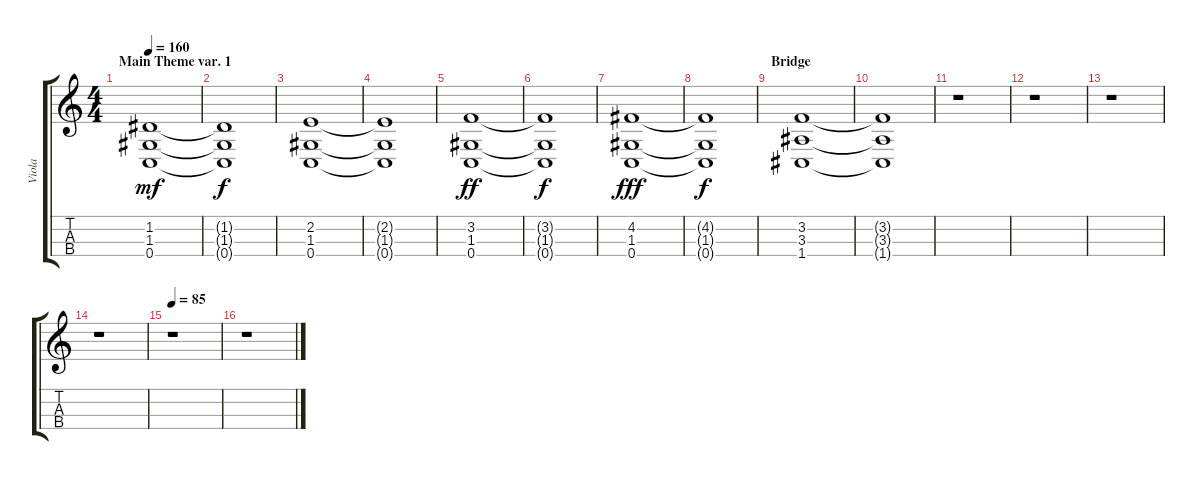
\track ("Viola" "Viola") {instrument viola}
\staff {score tabs}
\tuning (A4 D4 G3 C3) {hide}
\ts (4 4)
\section ("" "Main Theme var. 1")
\tempo 160
\clef g2
\ks c
(1.2 1.3 0.4).1{dy mf volume 8 instrument stringensemble1} |
(1.2{t} 1.3{t} 0.4{t}).1{dy f} |
(2.2 1.3 0.4).1 |
(2.2{t} 1.3{t} 0.4{t}).1 |
(3.2 1.3 0.4).1{dy ff} |
(3.2{t} 1.3{t} 0.4{t}).1{dy f} |
(4.2 1.3 0.4).1{dy fff} |
(4.2{t} 1.3{t} 0.4{t}).1{dy f} |
\section ("" "Bridge")
(3.2 3.3 1.4).1{volume 0} |
(3.2{t} 3.3{t} 1.4{t}).1 |
r.1 |
r.1 |
r.1 |
r.1 |
\tempo 85
r.1 |
r.1
